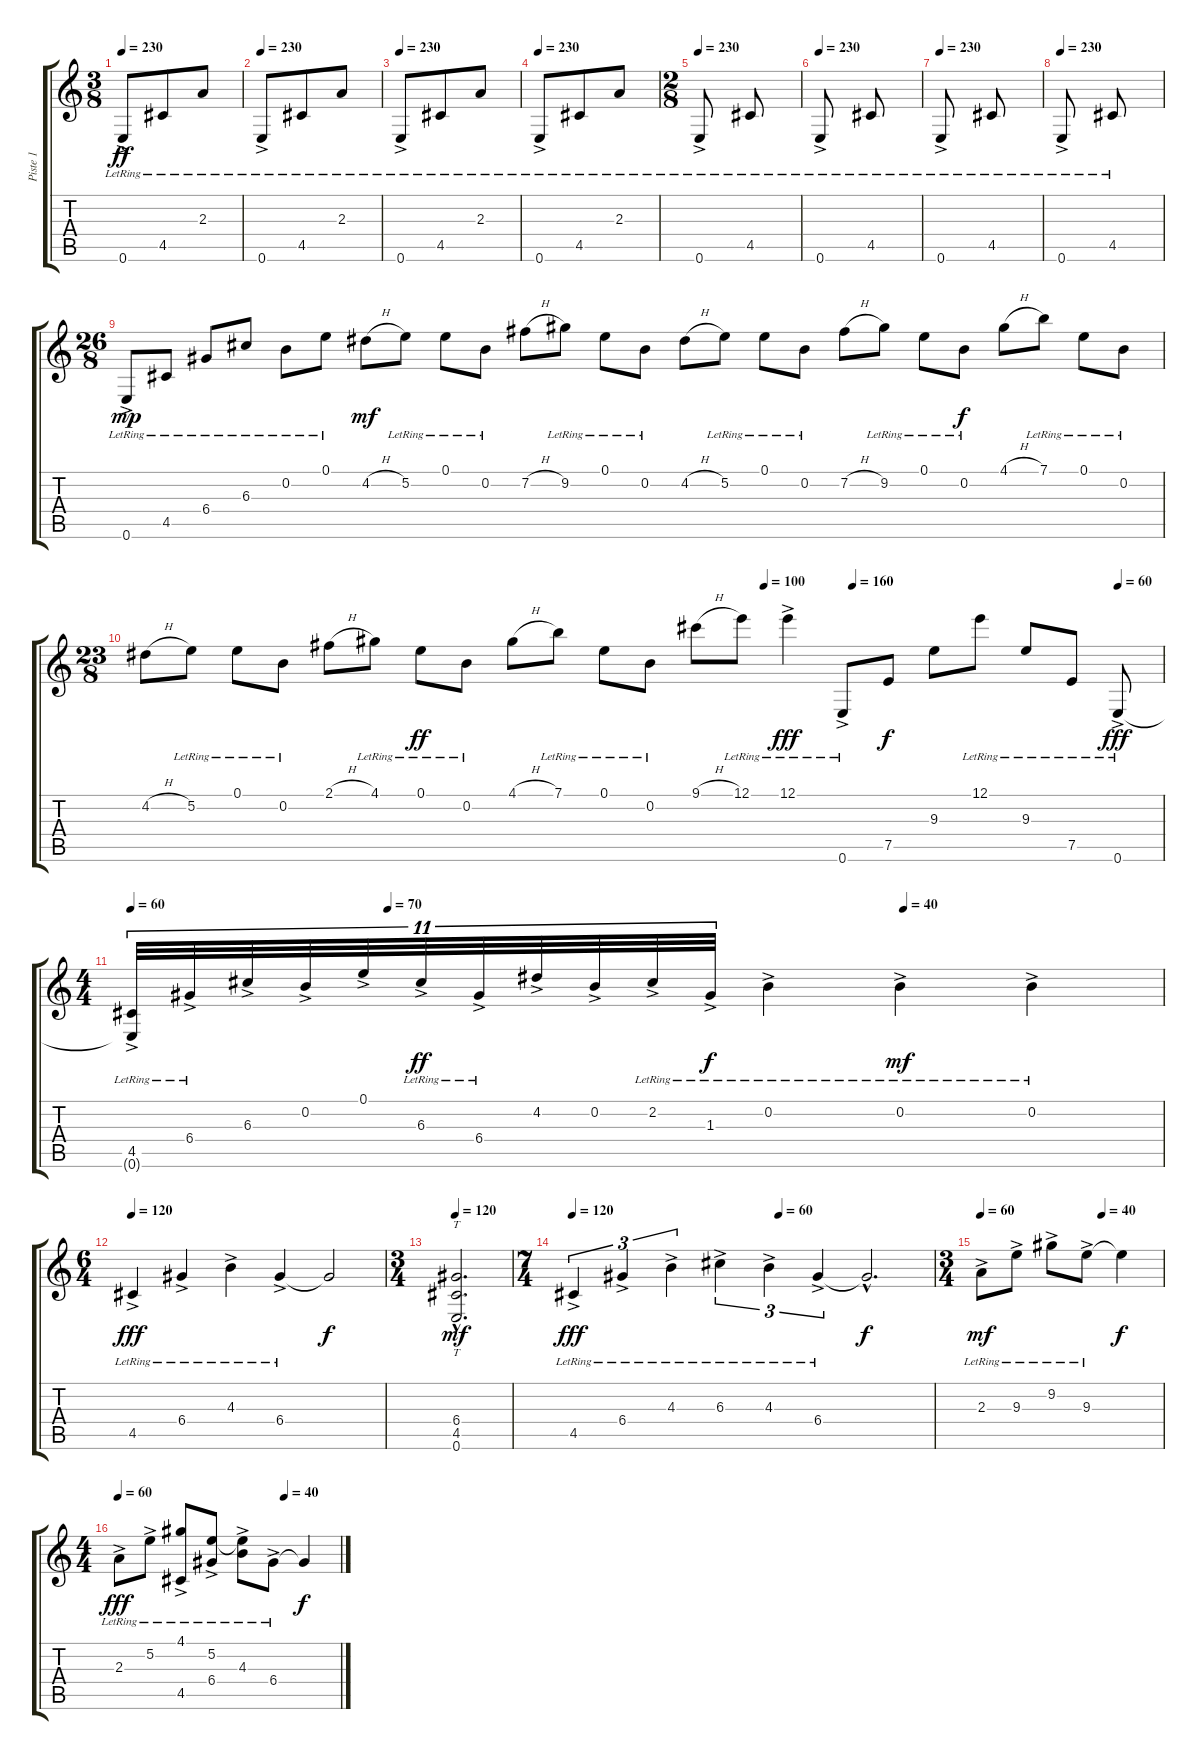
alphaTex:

\track ("Piste 1" "Piste 1") {instrument acousticguitarnylon}
\staff {score tabs}
\tuning (E4 B3 G3 D3 A2 E2) {hide}
\ts (3 8)
\tempo 230
\clef g2
\ks c
0.6{ac lr}.8{dy ff} 4.5{lr}.8 2.3{lr}.8 |
\tempo 230
0.6{ac lr}.8 4.5{lr}.8 2.3{lr}.8 |
\tempo 230
0.6{ac lr}.8 4.5{lr}.8 2.3{lr}.8 |
\tempo 230
0.6{ac lr}.8 4.5{lr}.8 2.3{lr}.8 |
\ts (2 8)
\tempo 230
0.6{ac lr}.8 4.5{lr}.8 |
\tempo 230
0.6{ac lr}.8 4.5{lr}.8 |
\tempo 230
0.6{ac lr}.8 4.5{lr}.8 |
\tempo 230
0.6{ac lr}.8 4.5{lr}.8 |
\ts (26 8)
0.6{ac lr}.8{dy mp} 4.5{lr}.8 6.4{lr}.8 6.3{lr}.8 0.2{lr}.8 0.1{lr}.8 4.2{h}.8{dy mf} 5.2{lr}.8 0.1{lr}.8 0.2{lr}.8 7.2{h}.8 9.2{lr}.8 0.1{lr}.8 0.2{lr}.8 4.2{h}.8 5.2{lr}.8 0.1{lr}.8 0.2{lr}.8 7.2{h}.8 9.2{lr}.8 0.1{lr}.8 0.2{lr}.8{dy f} 4.1{h}.8 7.1{lr}.8 0.1{lr}.8 0.2{lr}.8 |
\ts (23 8)
\tempo (100 0.6086956521739131)
\tempo (160 0.6956521739130435)
\tempo (60 0.9565217391304348)
4.2{h}.8 5.2{lr}.8 0.1{lr}.8 0.2{lr}.8 2.1{h}.8 4.1{lr}.8 0.1{lr}.8{dy ff} 0.2{lr}.8 4.1{h}.8 7.1{lr}.8 0.1{lr}.8 0.2{lr}.8 9.1{h}.8 12.1{lr}.8 12.1{ac lr}.4{dy fff} 0.6{ac lr}.8 7.5.8{dy f} 9.3.8 12.1{lr}.8 9.3{lr}.8 7.5{lr}.8 0.6{ac lr}.8{dy fff} |
\ts (4 4)
\tempo 60
\tempo (70 0.24921875)
\tempo (40 0.74921875)
(4.5{ac lr} 0.6{t}).32{tu (11 8)} 6.4{ac lr}.32{tu (11 8)} 6.3{ac}.32{tu (11 8)} 0.2{ac}.32{tu (11 8)} 0.1{ac}.32{tu (11 8)} 6.3{ac lr}.32{tu (11 8) dy ff} 6.4{ac lr}.32{tu (11 8)} 4.2{ac}.32{tu (11 8)} 0.2{ac}.32{tu (11 8)} 2.2{ac lr}.32{tu (11 8)} 1.3{ac lr}.32{tu (11 8) dy f} 0.2{ac lr}.4 0.2{ac lr}.4{dy mf} 0.2{ac lr}.4 |
\ts (6 4)
\tempo 120
4.5{ac lr}.4{dy fff} 6.4{ac lr}.4 4.3{ac lr}.4 6.4{ac lr}.4 6.4{t}.2{dy f} |
\ts (3 4)
\tempo 120
(6.4{hac} 4.5{hac} 0.6{hac}).2{tt d dy mf} |
\ts (7 4)
\tempo 120
\tempo (60 0.5714285714285714)
4.5{ac lr}.4{tu (3 2) dy fff} 6.4{ac lr}.4{tu (3 2)} 4.3{ac lr}.4{tu (3 2)} 6.3{ac lr}.4{tu (3 2)} 4.3{ac lr}.4{tu (3 2)} 6.4{ac lr}.4{tu (3 2)} 6.4{hac t}.2{d dy f} |
\ts (3 4)
\tempo 60
\tempo (40 0.6666666666666666)
2.3{ac lr}.8{dy mf} 9.3{ac lr}.8 9.2{ac lr}.8 9.3{ac lr}.8 9.3{t}.4{dy f} |
\ts (4 4)
\tempo 60
\tempo (40 0.75)
2.3{ac lr}.8{dy fff} 5.2{ac lr}.8 (4.1{ac lr} 4.5{ac lr}).8 (5.2{ac lr} 6.4{ac lr}).8 (5.2{t} 4.3{ac lr}).8 6.4{ac lr}.8 6.4{t}.4{dy f}
